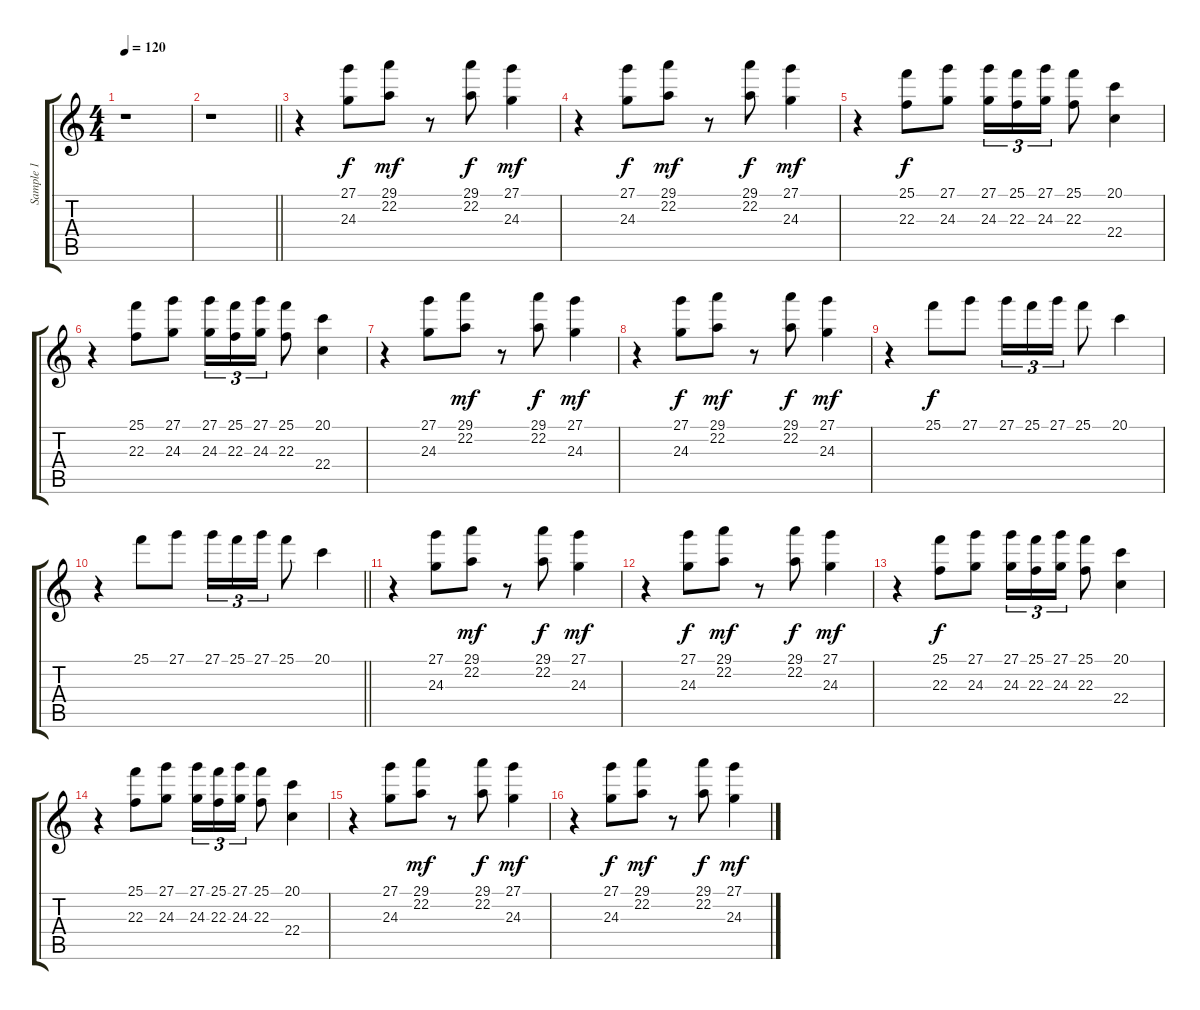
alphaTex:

\track ("Sample 1" "Sample 1") {instrument lead2sawtooth}
\staff {score tabs}
\tuning (E4 B3 G3 D3 A2 E2) {hide}
\ts (4 4)
\tempo 120
\clef g2
\ks c
r.1{dy f} |
\barLineRight lightlight
r.1 |
\section ("" " ")
r.4 (27.1 24.3).8 (29.1 22.2).8{dy mf} r.8 (29.1 22.2).8{dy f} (27.1 24.3).4{dy mf} |
r.4 (27.1 24.3).8{dy f} (29.1 22.2).8{dy mf} r.8 (29.1 22.2).8{dy f} (27.1 24.3).4{dy mf} |
r.4 (25.1 22.3).8{dy f} (27.1 24.3).8 (27.1 24.3).16{tu (3 2)} (25.1 22.3).16{tu (3 2)} (27.1 24.3).16{tu (3 2)} (25.1 22.3).8 (20.1 22.4).4 |
r.4 (25.1 22.3).8 (27.1 24.3).8 (27.1 24.3).16{tu (3 2)} (25.1 22.3).16{tu (3 2)} (27.1 24.3).16{tu (3 2)} (25.1 22.3).8 (20.1 22.4).4 |
r.4 (27.1 24.3).8 (29.1 22.2).8{dy mf} r.8 (29.1 22.2).8{dy f} (27.1 24.3).4{dy mf} |
r.4 (27.1 24.3).8{dy f} (29.1 22.2).8{dy mf} r.8 (29.1 22.2).8{dy f} (27.1 24.3).4{dy mf} |
r.4 25.1.8{dy f} 27.1.8 27.1.16{tu (3 2)} 25.1.16{tu (3 2)} 27.1.16{tu (3 2)} 25.1.8 20.1.4 |
\barLineRight lightlight
r.4 25.1.8 27.1.8 27.1.16{tu (3 2)} 25.1.16{tu (3 2)} 27.1.16{tu (3 2)} 25.1.8 20.1.4 |
\section ("" " ")
r.4 (27.1 24.3).8 (29.1 22.2).8{dy mf} r.8 (29.1 22.2).8{dy f} (27.1 24.3).4{dy mf} |
r.4 (27.1 24.3).8{dy f} (29.1 22.2).8{dy mf} r.8 (29.1 22.2).8{dy f} (27.1 24.3).4{dy mf} |
r.4 (25.1 22.3).8{dy f} (27.1 24.3).8 (27.1 24.3).16{tu (3 2)} (25.1 22.3).16{tu (3 2)} (27.1 24.3).16{tu (3 2)} (25.1 22.3).8 (20.1 22.4).4 |
r.4 (25.1 22.3).8 (27.1 24.3).8 (27.1 24.3).16{tu (3 2)} (25.1 22.3).16{tu (3 2)} (27.1 24.3).16{tu (3 2)} (25.1 22.3).8 (20.1 22.4).4 |
r.4 (27.1 24.3).8 (29.1 22.2).8{dy mf} r.8 (29.1 22.2).8{dy f} (27.1 24.3).4{dy mf} |
r.4 (27.1 24.3).8{dy f} (29.1 22.2).8{dy mf} r.8 (29.1 22.2).8{dy f} (27.1 24.3).4{dy mf}
